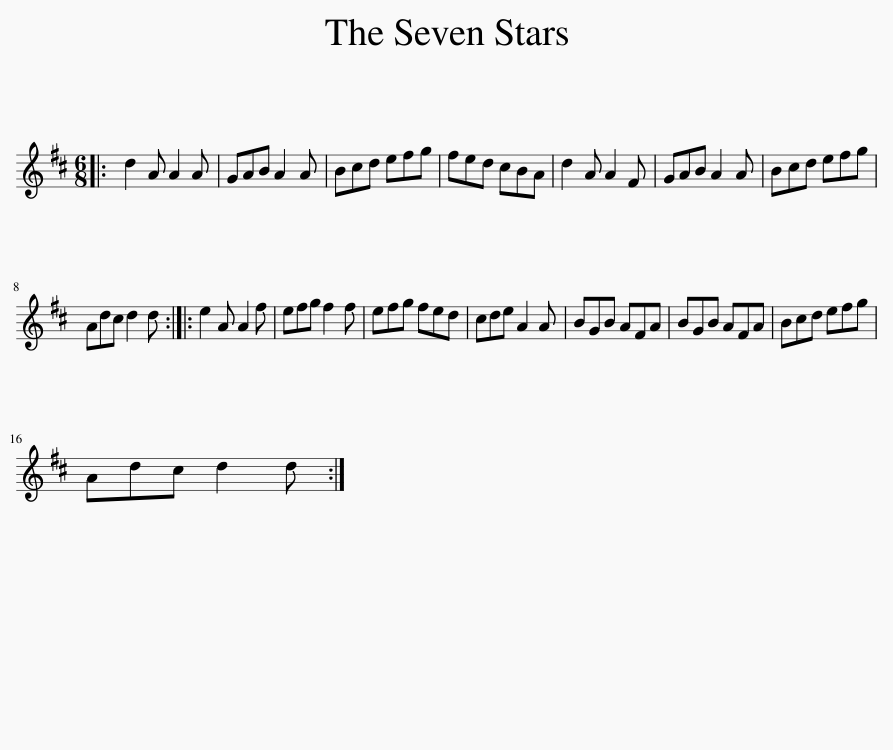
X:1
L:1/8
M:6/8
I:linebreak $
K:D
V:1 treble
V:1
|: d2 A A2 A | GAB A2 A | Bcd efg | fed cBA | d2 A A2 F | %5
 GAB A2 A | Bcd efg |$ Adc d2 d :: e2 A A2 f | efg f2 f | %10
 efg fed | cde A2 A | BGB AFA | BGB AFA | Bcd efg |$ %15
 Adc d2 d :| %16
